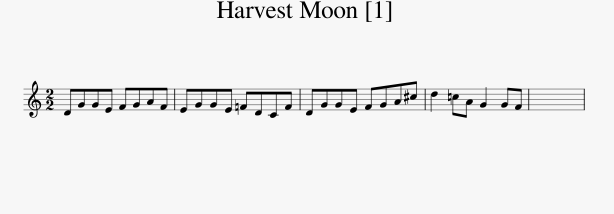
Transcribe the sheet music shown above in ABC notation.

X:1
L:1/8
M:2/2
I:linebreak $
K:C
V:1 treble
V:1
 DGGE FGAF | EGGE =FDCF | DGGE FGA^c | d2 =cA G2 GF | x8 | %5
